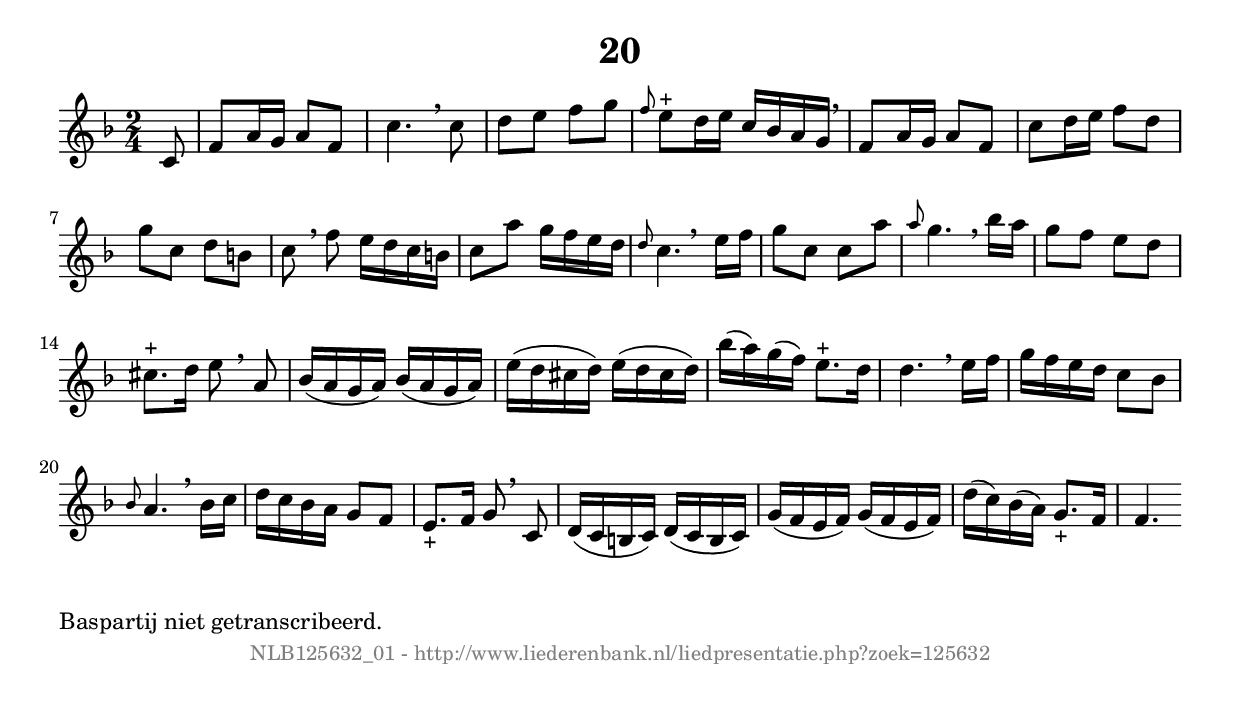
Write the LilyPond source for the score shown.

%
% produced by wce2krn 1.64 (7 June 2014)
%
\version"2.16"
#(append! paper-alist '(("long" . (cons (* 210 mm) (* 2000 mm)))))
#(set-default-paper-size "long")
sb = {\breathe}
mBreak = {\breathe }
bBreak = {\breathe }
x = {\once\override NoteHead #'style = #'cross }
gl=\glissando
itime={\override Staff.TimeSignature #'stencil = ##f }
ficta = {\once\set suggestAccidentals = ##t}
fine = {\once\override Score.RehearsalMark #'self-alignment-X = #1 \mark \markup {\italic{Fine}}}
dc = {\once\override Score.RehearsalMark #'self-alignment-X = #1 \mark \markup {\italic{D.C.}}}
dcf = {\once\override Score.RehearsalMark #'self-alignment-X = #1 \mark \markup {\italic{D.C. al Fine}}}
dcc = {\once\override Score.RehearsalMark #'self-alignment-X = #1 \mark \markup {\italic{D.C. al Coda}}}
ds = {\once\override Score.RehearsalMark #'self-alignment-X = #1 \mark \markup {\italic{D.S.}}}
dsf = {\once\override Score.RehearsalMark #'self-alignment-X = #1 \mark \markup {\italic{D.S. al Fine}}}
dsc = {\once\override Score.RehearsalMark #'self-alignment-X = #1 \mark \markup {\italic{D.S. al Coda}}}
pv = {\set Score.repeatCommands = #'((volta "1"))}
sv = {\set Score.repeatCommands = #'((volta "2"))}
tv = {\set Score.repeatCommands = #'((volta "3"))}
qv = {\set Score.repeatCommands = #'((volta "4"))}
xv = {\set Score.repeatCommands = #'((volta #f))}
\header{ tagline = ""
title = "20"
}
\score {{
\key f \major
\relative g'
{
\set melismaBusyProperties = #'()
\partial 32*4
\time 2/4
\tempo 4=120
\override Score.MetronomeMark #'transparent = ##t
\override Score.RehearsalMark #'break-visibility = #(vector #t #t #f)
c,8 f a16 g a8 f c'4. \sb c8 d e f g \grace {f} e^"+" d16 e c bes a g \mBreak \bar "|"
f8 a16 g a8 f c' d16 e f8 d g c, d b c \sb f e16 d c b c8 a' g16 f e d \grace {d8} c4. \bar ":|:" \bBreak
e16 f g8 c, c a' \grace {a} g4. \sb bes16 a g8 f e d cis8.^"+" d16 e8 \mBreak
a,8 bes16( a g a) bes( a g a) e'( d cis d) e( d cis d) bes'( a) g( f) e8.^"+" d16 d4. \mBreak
e16 f g f e d c8 bes \grace {bes} a4. \sb bes16 c d c bes a g8 f e8._"+" f16 g8 \mBreak
c,8 d16( c b c) d( c b c) g'( f e f) g( f e f) d'( c) bes( a) g8._"+" f16 f4. \bar ":|:"
 }}
 \midi { }
 \layout {
            indent = 0.0\cm
}
}
\markup { \wordwrap-string #" 
Baspartij niet getranscribeerd.
"}
\markup { \vspace #0 } \markup { \with-color #grey \fill-line { \center-column { \smaller "NLB125632_01 - http://www.liederenbank.nl/liedpresentatie.php?zoek=125632" } } }
